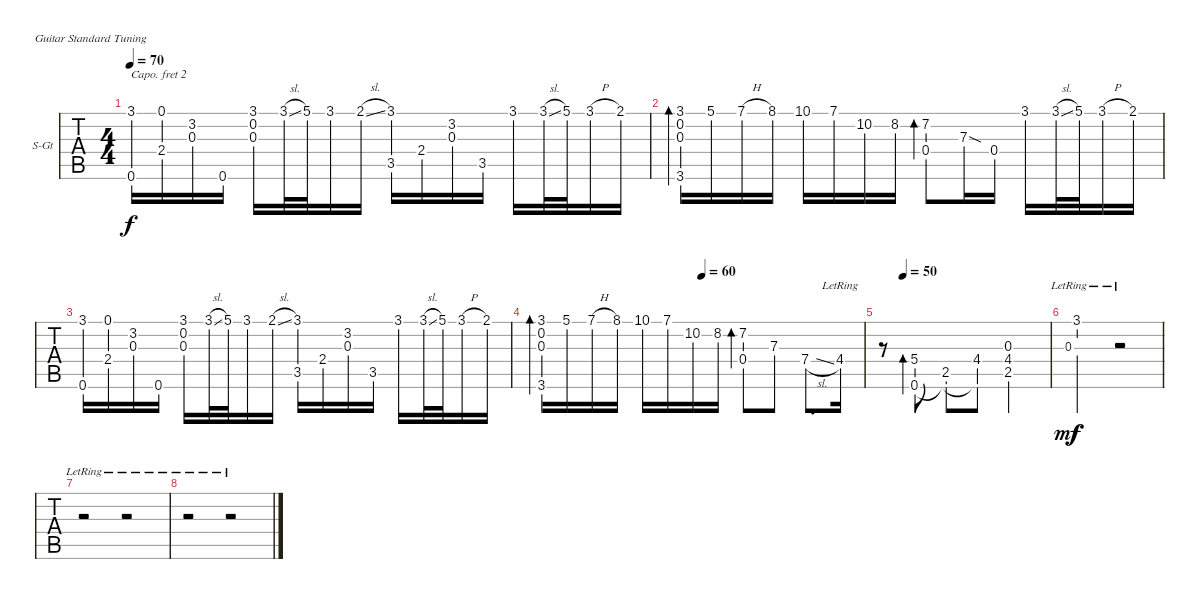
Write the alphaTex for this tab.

\bracketExtendMode groupsimilarinstruments
\firstSystemTrackNameOrientation horizontal
\otherSystemsTrackNameOrientation horizontal
\chordDiagramsInScore
\track ("Òô¹ì 1" "S-Gt") {instrument acousticguitarsteel}
\staff {tabs}
\capo 2
\tuning (E4 B3 G3 D3 A2 E2)
\ts (4 4)
\tempo 70
\clef g2
\ks c
(3.1 0.6).16{dy f} (0.1 2.4).16 (3.2 0.3).16 0.6.16 (3.1 0.2 0.3).16 3.1{sl}.32 5.1.32 3.1.16 2.1{sl}.16 (3.1 3.5).16 2.4.16 (3.2 0.3).16 3.5.16 3.1.16 3.1{sl}.32 5.1.32 3.1{h}.16 2.1.16 |
(3.1 0.2 0.3 3.6).16{bd 480} 5.1.16 7.1{h}.16 8.1.16 10.1.16 7.1.16 10.2.16 8.2.16 (7.2 0.4).8{bd 480} 7.3{sod}.16 0.4.16 3.1.16 3.1{sl}.32 5.1.32 3.1{h}.16 2.1.16 |
(3.1 0.6).16 (0.1 2.4).16 (3.2 0.3).16 0.6.16 (3.1 0.2 0.3).16 3.1{sl}.32 5.1.32 3.1.16 2.1{sl}.16 (3.1 3.5).16 2.4.16 (3.2 0.3).16 3.5.16 3.1.16 3.1{sl}.32 5.1.32 3.1{h}.16 2.1.16 |
\tempo (60 0.5)
(3.1 0.2 0.3 3.6).16{bd 480} 5.1.16 7.1{h}.16 8.1.16 10.1.16 7.1.16 10.2.16 8.2.16 (7.2 0.4).8{bd 480} 7.3.8 7.4{sl}.8{d} 4.4{lr}.16 |
\tempo (50 0.125)
r.8 (5.4 0.6).8{bd 60} (2.5 0.6{t}).8 (4.4 0.6{t}).8 (0.3 4.4 2.5).2 |
0.3{lr}.8{gr dy mf} 3.1{lr}.2{dy f} r.2 |
r.2 r.2 |
r.2 r.2
